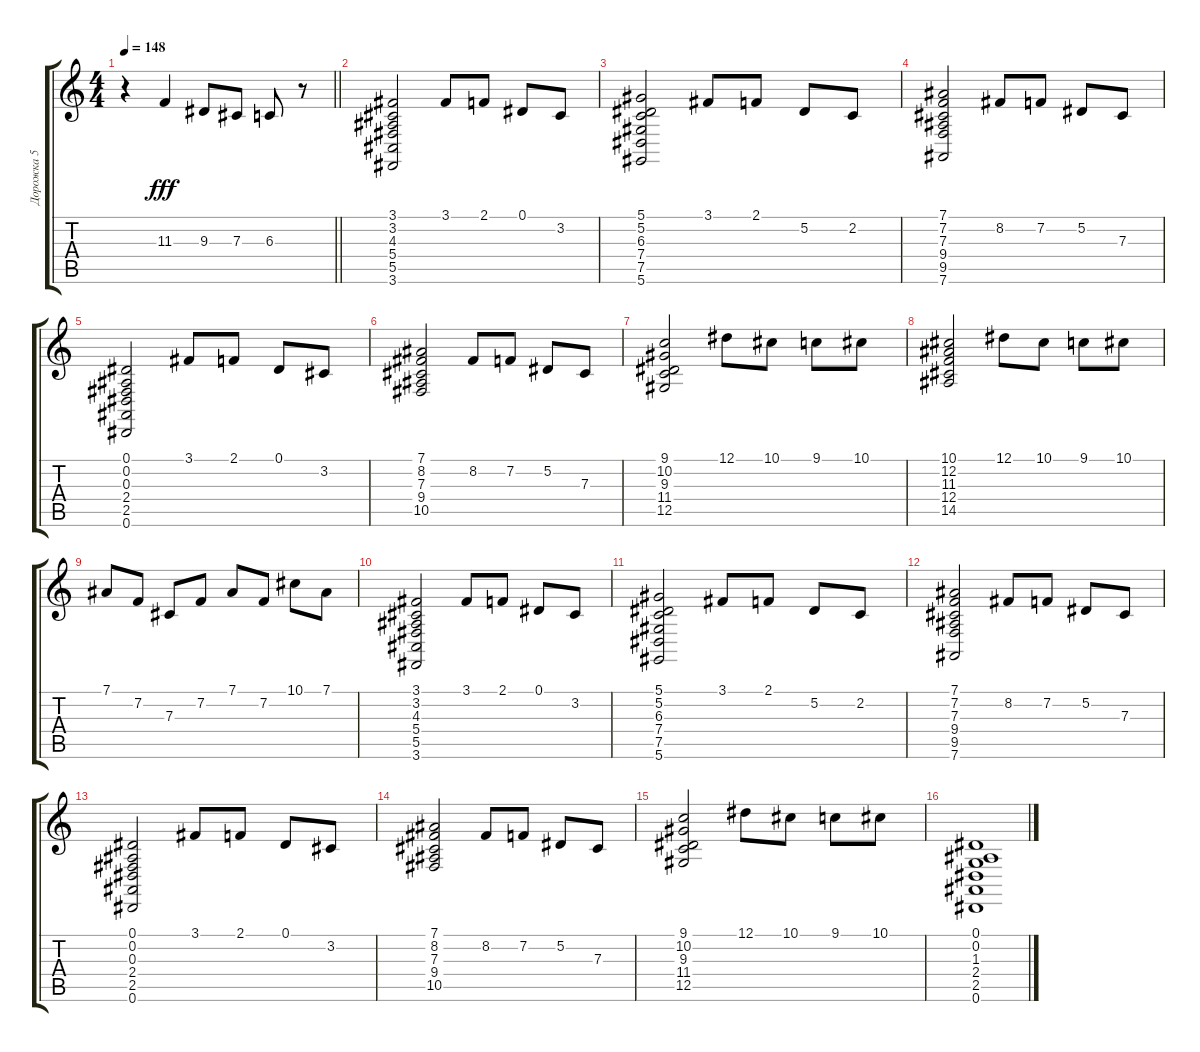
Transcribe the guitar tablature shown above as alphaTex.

\track ("Дорожка 5" "Дорожка 5") {instrument brightacousticpiano}
\staff {score tabs}
\tuning (Eb4 Bb3 Gb3 Db3 Ab2 Eb2) {hide}
\ts (4 4)
\tempo 148
\clef g2
\barLineRight lightlight
\ks c
r.4{dy fff} 11.3.4 9.3.8 7.3.8 6.3.8 r.8 |
(3.1 3.2 4.3 5.4 5.5 3.6).2 3.1.8 2.1.8 0.1.8 3.2.8 |
(5.1 5.2 6.3 7.4 7.5 5.6).2 3.1.8 2.1.8 5.2.8 2.2.8 |
(7.1 7.2 7.3 9.4 9.5 7.6).2 8.2.8 7.2.8 5.2.8 7.3.8 |
(0.1 0.2 0.3 2.4 2.5 0.6).2 3.1.8 2.1.8 0.1.8 3.2.8 |
(7.1 8.2 7.3 9.4 10.5).2 8.2.8 7.2.8 5.2.8 7.3.8 |
(9.1 10.2 9.3 11.4 12.5).2 12.1.8 10.1.8 9.1.8 10.1.8 |
(10.1 12.2 11.3 12.4 14.5).2 12.1.8 10.1.8 9.1.8 10.1.8 |
7.1.8 7.2.8 7.3.8 7.2.8 7.1.8 7.2.8 10.1.8 7.1.8 |
(3.1 3.2 4.3 5.4 5.5 3.6).2 3.1.8 2.1.8 0.1.8 3.2.8 |
(5.1 5.2 6.3 7.4 7.5 5.6).2 3.1.8 2.1.8 5.2.8 2.2.8 |
(7.1 7.2 7.3 9.4 9.5 7.6).2 8.2.8 7.2.8 5.2.8 7.3.8 |
(0.1 0.2 0.3 2.4 2.5 0.6).2 3.1.8 2.1.8 0.1.8 3.2.8 |
(7.1 8.2 7.3 9.4 10.5).2 8.2.8 7.2.8 5.2.8 7.3.8 |
(9.1 10.2 9.3 11.4 12.5).2 12.1.8 10.1.8 9.1.8 10.1.8 |
(0.1 0.2 1.3 2.4 2.5 0.6).1
